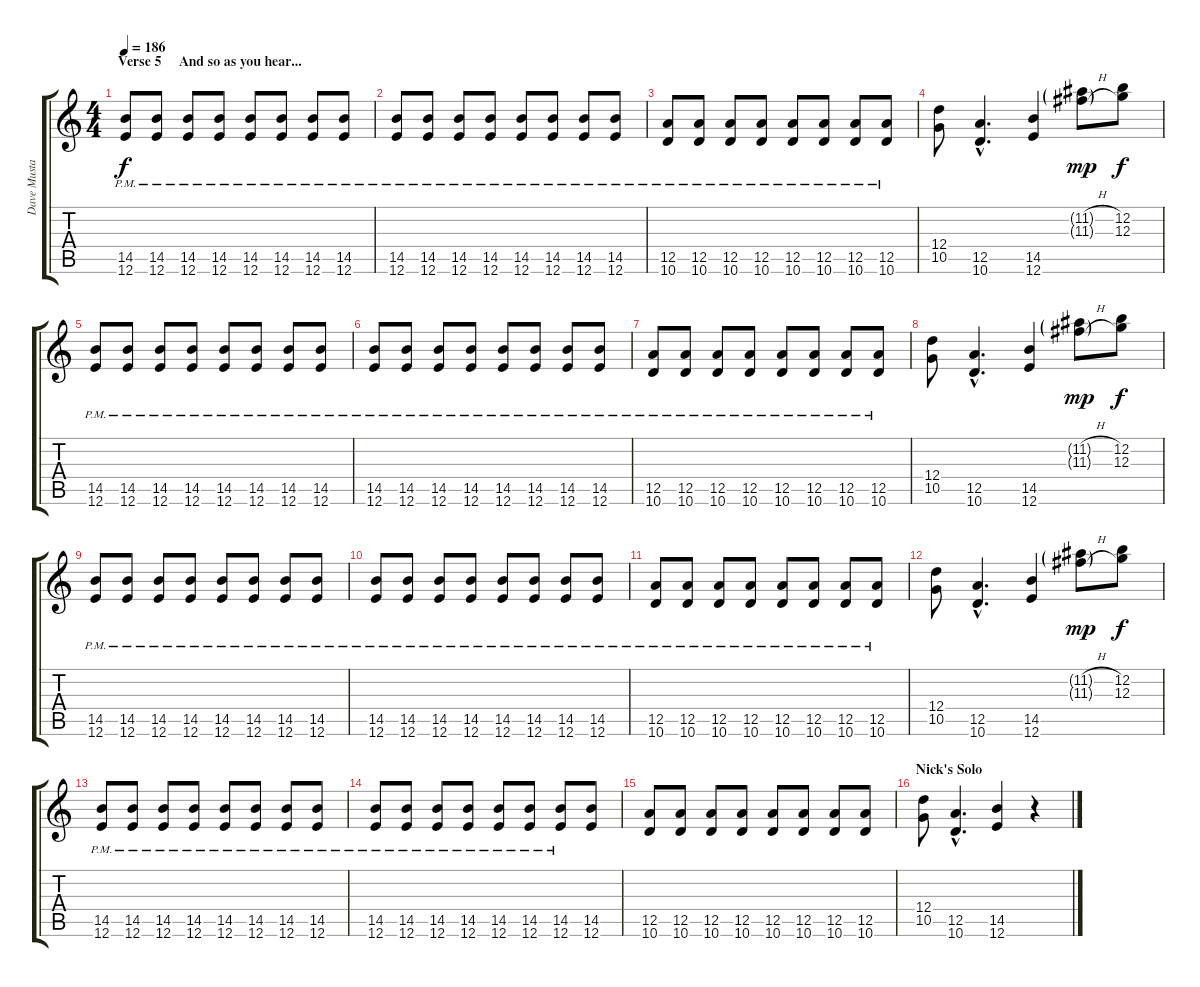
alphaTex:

\track ("Dave Mustaine [Guitar] " "Dave Musta") {instrument distortionguitar}
\staff {score tabs}
\tuning (E4 B3 G3 D3 A2 E2) {hide}
\ts (4 4)
\section ("" "Verse 5     And so as you hear...")
\tempo 186
\clef g2
\ks c
(14.5{pm} 12.6{pm}).8{dy f} (14.5{pm} 12.6{pm}).8 (14.5{pm} 12.6{pm}).8 (14.5{pm} 12.6{pm}).8 (14.5{pm} 12.6{pm}).8 (14.5{pm} 12.6{pm}).8 (14.5{pm} 12.6{pm}).8 (14.5{pm} 12.6{pm}).8 |
(14.5{pm} 12.6{pm}).8 (14.5{pm} 12.6{pm}).8 (14.5{pm} 12.6{pm}).8 (14.5{pm} 12.6{pm}).8 (14.5{pm} 12.6{pm}).8 (14.5{pm} 12.6{pm}).8 (14.5{pm} 12.6{pm}).8 (14.5{pm} 12.6{pm}).8 |
(12.5{pm} 10.6{pm}).8 (12.5{pm} 10.6{pm}).8 (12.5{pm} 10.6{pm}).8 (12.5{pm} 10.6{pm}).8 (12.5{pm} 10.6{pm}).8 (12.5{pm} 10.6{pm}).8 (12.5{pm} 10.6{pm}).8 (12.5{pm} 10.6{pm}).8 |
(12.4 10.5).8 (12.5{hac} 10.6{hac}).4{d} (14.5 12.6).4 (11.2{h g} 11.3{h g}).8{dy mp} (12.2 12.3).8{dy f} |
(14.5{pm} 12.6{pm}).8 (14.5{pm} 12.6{pm}).8 (14.5{pm} 12.6{pm}).8 (14.5{pm} 12.6{pm}).8 (14.5{pm} 12.6{pm}).8 (14.5{pm} 12.6{pm}).8 (14.5{pm} 12.6{pm}).8 (14.5{pm} 12.6{pm}).8 |
(14.5{pm} 12.6{pm}).8 (14.5{pm} 12.6{pm}).8 (14.5{pm} 12.6{pm}).8 (14.5{pm} 12.6{pm}).8 (14.5{pm} 12.6{pm}).8 (14.5{pm} 12.6{pm}).8 (14.5{pm} 12.6{pm}).8 (14.5{pm} 12.6{pm}).8 |
(12.5{pm} 10.6{pm}).8 (12.5{pm} 10.6{pm}).8 (12.5{pm} 10.6{pm}).8 (12.5{pm} 10.6{pm}).8 (12.5{pm} 10.6{pm}).8 (12.5{pm} 10.6{pm}).8 (12.5{pm} 10.6{pm}).8 (12.5{pm} 10.6{pm}).8 |
(12.4 10.5).8 (12.5{hac} 10.6{hac}).4{d} (14.5 12.6).4 (11.2{h g} 11.3{h g}).8{dy mp} (12.2 12.3).8{dy f} |
(14.5{pm} 12.6{pm}).8 (14.5{pm} 12.6{pm}).8 (14.5{pm} 12.6{pm}).8 (14.5{pm} 12.6{pm}).8 (14.5{pm} 12.6{pm}).8 (14.5{pm} 12.6{pm}).8 (14.5{pm} 12.6{pm}).8 (14.5{pm} 12.6{pm}).8 |
(14.5{pm} 12.6{pm}).8 (14.5{pm} 12.6{pm}).8 (14.5{pm} 12.6{pm}).8 (14.5{pm} 12.6{pm}).8 (14.5{pm} 12.6{pm}).8 (14.5{pm} 12.6{pm}).8 (14.5{pm} 12.6{pm}).8 (14.5{pm} 12.6{pm}).8 |
(12.5{pm} 10.6{pm}).8 (12.5{pm} 10.6{pm}).8 (12.5{pm} 10.6{pm}).8 (12.5{pm} 10.6{pm}).8 (12.5{pm} 10.6{pm}).8 (12.5{pm} 10.6{pm}).8 (12.5{pm} 10.6{pm}).8 (12.5{pm} 10.6{pm}).8 |
(12.4 10.5).8 (12.5{hac} 10.6{hac}).4{d} (14.5 12.6).4 (11.2{h g} 11.3{h g}).8{dy mp} (12.2 12.3).8{dy f} |
(14.5{pm} 12.6{pm}).8 (14.5{pm} 12.6{pm}).8 (14.5{pm} 12.6{pm}).8 (14.5{pm} 12.6{pm}).8 (14.5{pm} 12.6{pm}).8 (14.5{pm} 12.6{pm}).8 (14.5{pm} 12.6{pm}).8 (14.5{pm} 12.6{pm}).8 |
(14.5{pm} 12.6{pm}).8 (14.5{pm} 12.6{pm}).8 (14.5{pm} 12.6{pm}).8 (14.5{pm} 12.6{pm}).8 (14.5{pm} 12.6{pm}).8 (14.5{pm} 12.6{pm}).8 (14.5{pm} 12.6{pm}).8 (14.5 12.6).8 |
(12.5 10.6).8 (12.5 10.6).8 (12.5 10.6).8 (12.5 10.6).8 (12.5 10.6).8 (12.5 10.6).8 (12.5 10.6).8 (12.5 10.6).8 |
\section ("" "Nick's Solo")
(12.4 10.5).8 (12.5{hac} 10.6{hac}).4{d} (14.5 12.6).4 r.4
